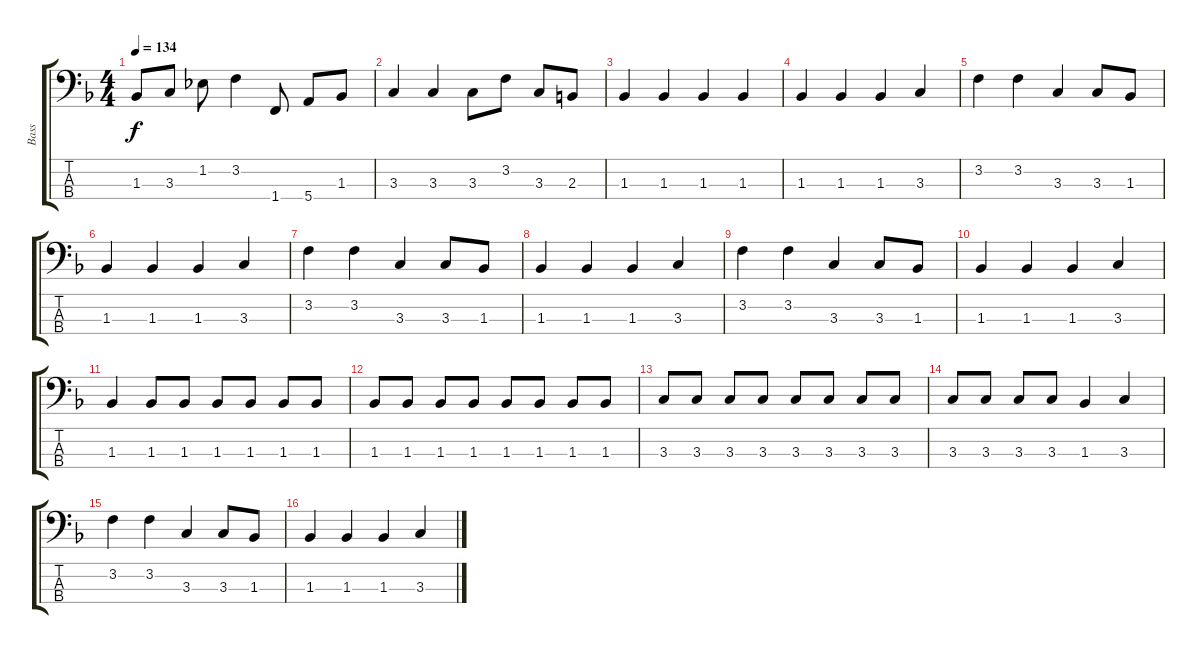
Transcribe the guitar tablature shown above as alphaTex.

\track ("Bass" "Bass") {instrument electricbassfinger}
\staff {score tabs}
\tuning (G2 D2 A1 E1) {hide}
\ts (4 4)
\tempo 134
\clef f4
\ks f
1.3.8{dy f} 3.3.8 1.2.8 3.2.4 1.4.8 5.4.8 1.3.8 |
3.3.4 3.3.4 3.3.8 3.2.8 3.3.8 2.3.8 |
1.3.4 1.3.4 1.3.4 1.3.4 |
1.3.4 1.3.4 1.3.4 3.3.4 |
3.2.4 3.2.4 3.3.4 3.3.8 1.3.8 |
1.3.4 1.3.4 1.3.4 3.3.4 |
3.2.4 3.2.4 3.3.4 3.3.8 1.3.8 |
1.3.4 1.3.4 1.3.4 3.3.4 |
3.2.4 3.2.4 3.3.4 3.3.8 1.3.8 |
1.3.4 1.3.4 1.3.4 3.3.4 |
1.3.4 1.3.8 1.3.8 1.3.8 1.3.8 1.3.8 1.3.8 |
1.3.8 1.3.8 1.3.8 1.3.8 1.3.8 1.3.8 1.3.8 1.3.8 |
3.3.8 3.3.8 3.3.8 3.3.8 3.3.8 3.3.8 3.3.8 3.3.8 |
3.3.8 3.3.8 3.3.8 3.3.8 1.3.4 3.3.4 |
3.2.4 3.2.4 3.3.4 3.3.8 1.3.8 |
1.3.4 1.3.4 1.3.4 3.3.4
